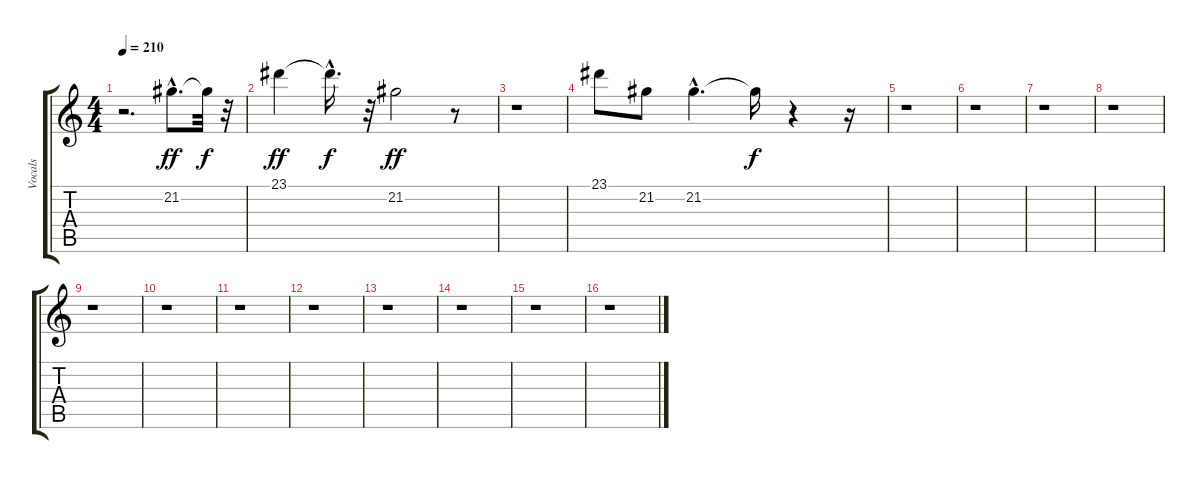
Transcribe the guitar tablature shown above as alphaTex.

\track ("Vocals" "Vocals") {instrument choiraahs}
\staff {score tabs}
\tuning (E4 B3 G3 D3 A2 E2) {hide}
\ts (4 4)
\tempo 210
\clef g2
\ks c
r.2{d dy f} 21.2{hac}.8{d dy ff} 21.2{t}.32{dy f} r.32 |
23.1.4{dy ff} 23.1{hac t}.16{d dy f} r.32 21.2.2{dy ff} r.8 |
r.1 |
23.1.8 21.2.8 21.2{hac}.4{d} 21.2{t}.16{dy f} r.4 r.16 |
r.1 |
r.1 |
r.1 |
r.1 |
r.1 |
r.1 |
r.1 |
r.1 |
r.1 |
r.1 |
r.1 |
r.1
